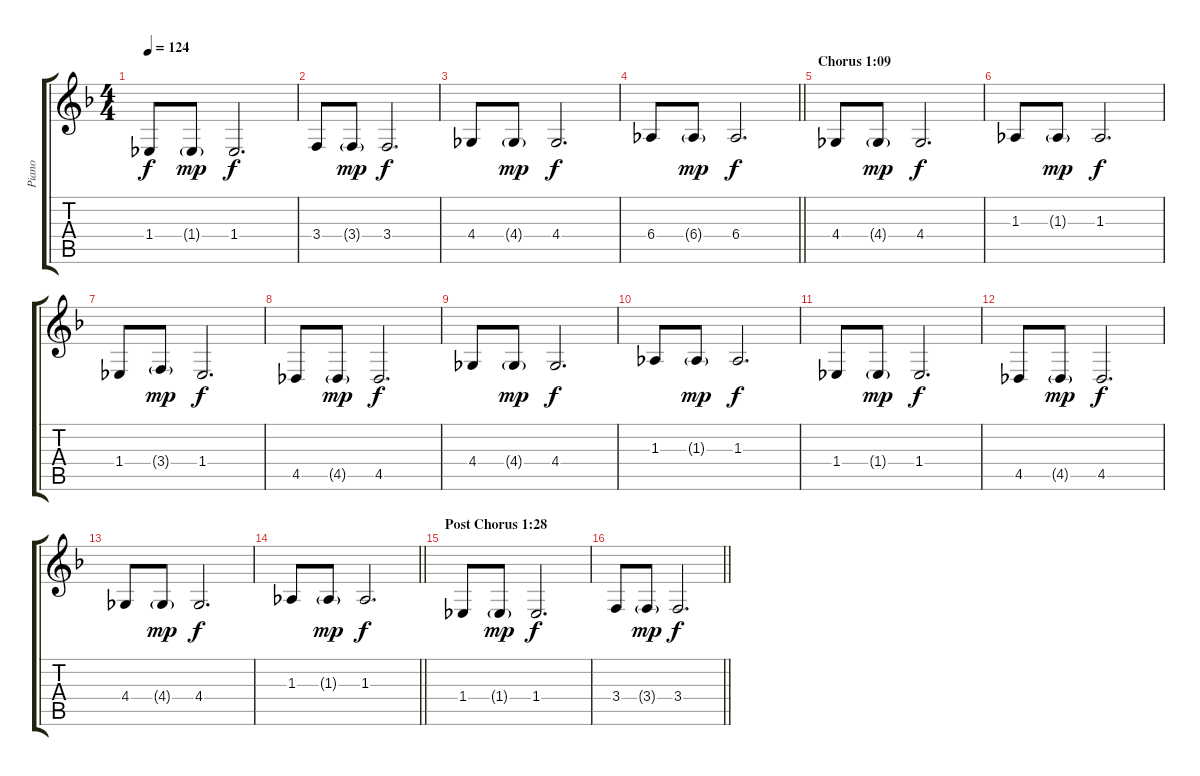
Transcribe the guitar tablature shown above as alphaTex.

\track ("Piano" "Piano") {instrument acousticgrandpiano}
\staff {score tabs}
\tuning (E4 B3 G3 D3 A2 E2) {hide}
\ts (4 4)
\tempo 124
\clef g2
\ks f
1.4.8{dy f} 1.4{g}.8{dy mp} 1.4.2{d dy f} |
3.4.8 3.4{g}.8{dy mp} 3.4.2{d dy f} |
4.4.8 4.4{g}.8{dy mp} 4.4.2{d dy f} |
\barLineRight lightlight
6.4.8 6.4{g}.8{dy mp} 6.4.2{d dy f} |
\section ("" "Chorus 1:09")
4.4.8 4.4{g}.8{dy mp} 4.4.2{d dy f} |
1.3.8 1.3{g}.8{dy mp} 1.3.2{d dy f} |
1.4.8 3.4{g}.8{dy mp} 1.4.2{d dy f} |
4.5.8 4.5{g}.8{dy mp} 4.5.2{d dy f} |
4.4.8 4.4{g}.8{dy mp} 4.4.2{d dy f} |
1.3.8 1.3{g}.8{dy mp} 1.3.2{d dy f} |
1.4.8 1.4{g}.8{dy mp} 1.4.2{d dy f} |
4.5.8 4.5{g}.8{dy mp} 4.5.2{d dy f} |
4.4.8 4.4{g}.8{dy mp} 4.4.2{d dy f} |
\barLineRight lightlight
1.3.8 1.3{g}.8{dy mp} 1.3.2{d dy f} |
\section ("" "Post Chorus 1:28")
1.4.8 1.4{g}.8{dy mp} 1.4.2{d dy f} |
\barLineRight lightlight
3.4.8 3.4{g}.8{dy mp} 3.4.2{d dy f}
